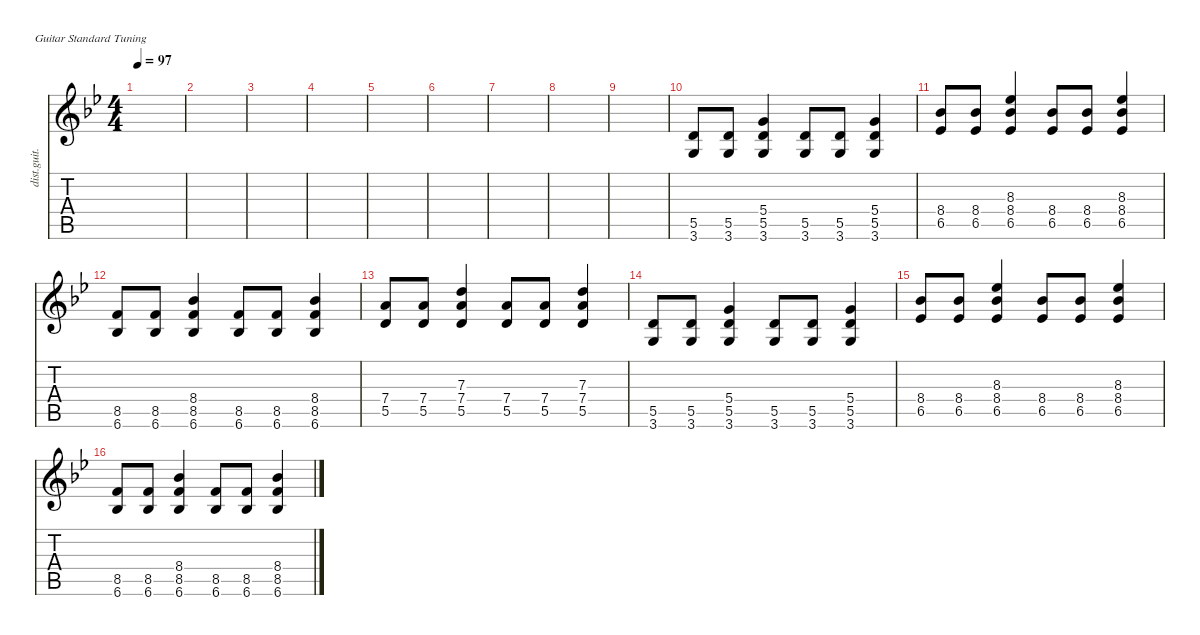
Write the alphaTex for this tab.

\defaultSystemsLayout 4
\hideDynamics
\bracketExtendMode nobrackets
\otherSystemsTrackNameOrientation horizontal
\track ("Distortion Guitar" "dist.guit.") {instrument distortionguitar}
\staff {score tabs}
\tuning (E4 B3 G3 D3 A2 E2)
\ts (4 4)
\tempo 97
\clef g2
\ks bb
|
|
|
|
|
|
|
|
|
(3.6 5.5).8 (3.6 5.5).8 (3.6 5.5 5.4).4 (3.6 5.5).8 (3.6 5.5).8 (3.6 5.5 5.4).4 |
(6.5 8.4).8 (6.5 8.4).8 (6.5 8.4 8.3).4 (6.5 8.4).8 (6.5 8.4).8 (6.5 8.4 8.3).4 |
(6.6 8.5).8 (6.6 8.5).8 (6.6 8.5 8.4).4 (6.6 8.5).8 (6.6 8.5).8 (6.6 8.5 8.4).4 |
(5.5 7.4).8 (5.5 7.4).8 (5.5 7.4 7.3).4 (5.5 7.4).8 (5.5 7.4).8 (5.5 7.4 7.3).4 |
(3.6 5.5).8 (3.6 5.5).8 (3.6 5.5 5.4).4 (3.6 5.5).8 (3.6 5.5).8 (3.6 5.5 5.4).4 |
(6.5 8.4).8 (6.5 8.4).8 (6.5 8.4 8.3).4 (6.5 8.4).8 (6.5 8.4).8 (6.5 8.4 8.3).4 |
(6.6 8.5).8 (6.6 8.5).8 (6.6 8.5 8.4).4 (6.6 8.5).8 (6.6 8.5).8 (6.6 8.5 8.4).4
